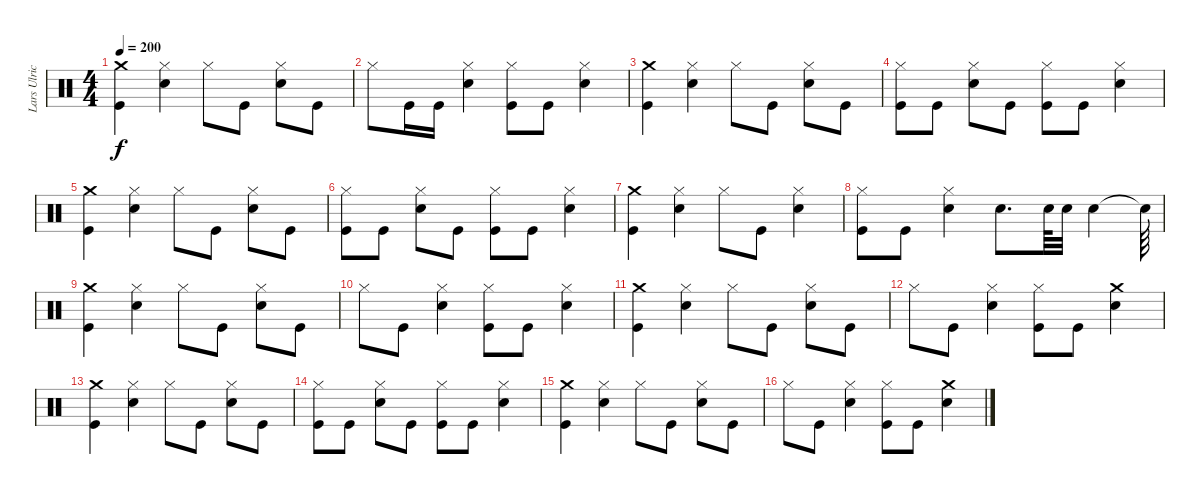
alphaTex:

\track ("Lars Ulrich (Drums)" "Lars Ulric") {instrument percussion}
\staff {score}
\articulation defaults
\ts (4 4)
\tempo 200
\clef neutral
\ks c
("Kick (hit)" "Crash medium (hit)").4{dy f} ("Hi-Hat (closed)" "Snare (hit) 2").4 "Hi-Hat (closed)".8 "Kick (hit)".8 ("Snare (hit) 2" "Hi-Hat (closed)").8 "Kick (hit)".8 |
"Hi-Hat (closed)".8 "Kick (hit)".16 "Kick (hit)".16 ("Snare (hit) 2" "Hi-Hat (closed)").4 ("Hi-Hat (closed)" "Kick (hit)").8 "Kick (hit)".8 ("Snare (hit) 2" "Hi-Hat (closed)").4 |
("Kick (hit)" "Crash medium (hit)").4 ("Hi-Hat (closed)" "Snare (hit) 2").4 "Hi-Hat (closed)".8 "Kick (hit)".8 ("Snare (hit) 2" "Hi-Hat (closed)").8 "Kick (hit)".8 |
("Hi-Hat (closed)" "Kick (hit)").8 "Kick (hit)".8 ("Snare (hit) 2" "Hi-Hat (closed)").8 "Kick (hit)".8 ("Hi-Hat (closed)" "Kick (hit)").8 "Kick (hit)".8 ("Snare (hit) 2" "Hi-Hat (closed)").4 |
("Kick (hit)" "Crash medium (hit)").4 ("Hi-Hat (closed)" "Snare (hit) 2").4 "Hi-Hat (closed)".8 "Kick (hit)".8 ("Snare (hit) 2" "Hi-Hat (closed)").8 "Kick (hit)".8 |
("Hi-Hat (closed)" "Kick (hit)").8 "Kick (hit)".8 ("Snare (hit) 2" "Hi-Hat (closed)").8 "Kick (hit)".8 ("Hi-Hat (closed)" "Kick (hit)").8 "Kick (hit)".8 ("Snare (hit) 2" "Hi-Hat (closed)").4 |
("Kick (hit)" "Crash medium (hit)").4 ("Snare (hit) 2" "Hi-Hat (closed)").4 "Hi-Hat (closed)".8 "Kick (hit)".8 ("Snare (hit) 2" "Hi-Hat (closed)").4 |
("Hi-Hat (closed)" "Kick (hit)").8 "Kick (hit)".8 ("Snare (hit) 2" "Hi-Hat (closed)").4 "Snare (hit) 2".8{d} "Snare (hit) 2".64 "Snare (hit) 2".32 "Snare (hit) 2".4 "Snare (hit)"{t}.64 |
("Kick (hit)" "Crash medium (hit)").4 ("Hi-Hat (closed)" "Snare (hit) 2").4 "Hi-Hat (closed)".8 "Kick (hit)".8 ("Snare (hit) 2" "Hi-Hat (closed)").8 "Kick (hit)".8 |
"Hi-Hat (closed)".8 "Kick (hit)".8 ("Snare (hit) 2" "Hi-Hat (closed)").4 ("Hi-Hat (closed)" "Kick (hit)").8 "Kick (hit)".8 ("Snare (hit) 2" "Hi-Hat (closed)").4 |
("Kick (hit)" "Crash medium (hit)").4 ("Hi-Hat (closed)" "Snare (hit) 2").4 "Hi-Hat (closed)".8 "Kick (hit)".8 ("Snare (hit) 2" "Hi-Hat (closed)").8 "Kick (hit)".8 |
"Hi-Hat (closed)".8 "Kick (hit)".8 ("Snare (hit) 2" "Hi-Hat (closed)").4 ("Hi-Hat (closed)" "Kick (hit)").8 "Kick (hit)".8 ("Crash medium (hit)" "Snare (hit) 2").4 |
("Kick (hit)" "Crash medium (hit)").4 ("Hi-Hat (closed)" "Snare (hit) 2").4 "Hi-Hat (closed)".8 "Kick (hit)".8 ("Snare (hit) 2" "Hi-Hat (closed)").8 "Kick (hit)".8 |
("Hi-Hat (closed)" "Kick (hit)").8 "Kick (hit)".8 ("Snare (hit) 2" "Hi-Hat (closed)").8 "Kick (hit)".8 ("Hi-Hat (closed)" "Kick (hit)").8 "Kick (hit)".8 ("Snare (hit) 2" "Hi-Hat (closed)").4 |
("Kick (hit)" "Crash medium (hit)").4 ("Hi-Hat (closed)" "Snare (hit) 2").4 "Hi-Hat (closed)".8 "Kick (hit)".8 ("Snare (hit) 2" "Hi-Hat (closed)").8 "Kick (hit)".8 |
"Hi-Hat (closed)".8 "Kick (hit)".8 ("Snare (hit) 2" "Hi-Hat (closed)").4 ("Hi-Hat (closed)" "Kick (hit)").8 "Kick (hit)".8 ("Crash medium (hit)" "Snare (hit) 2").4
